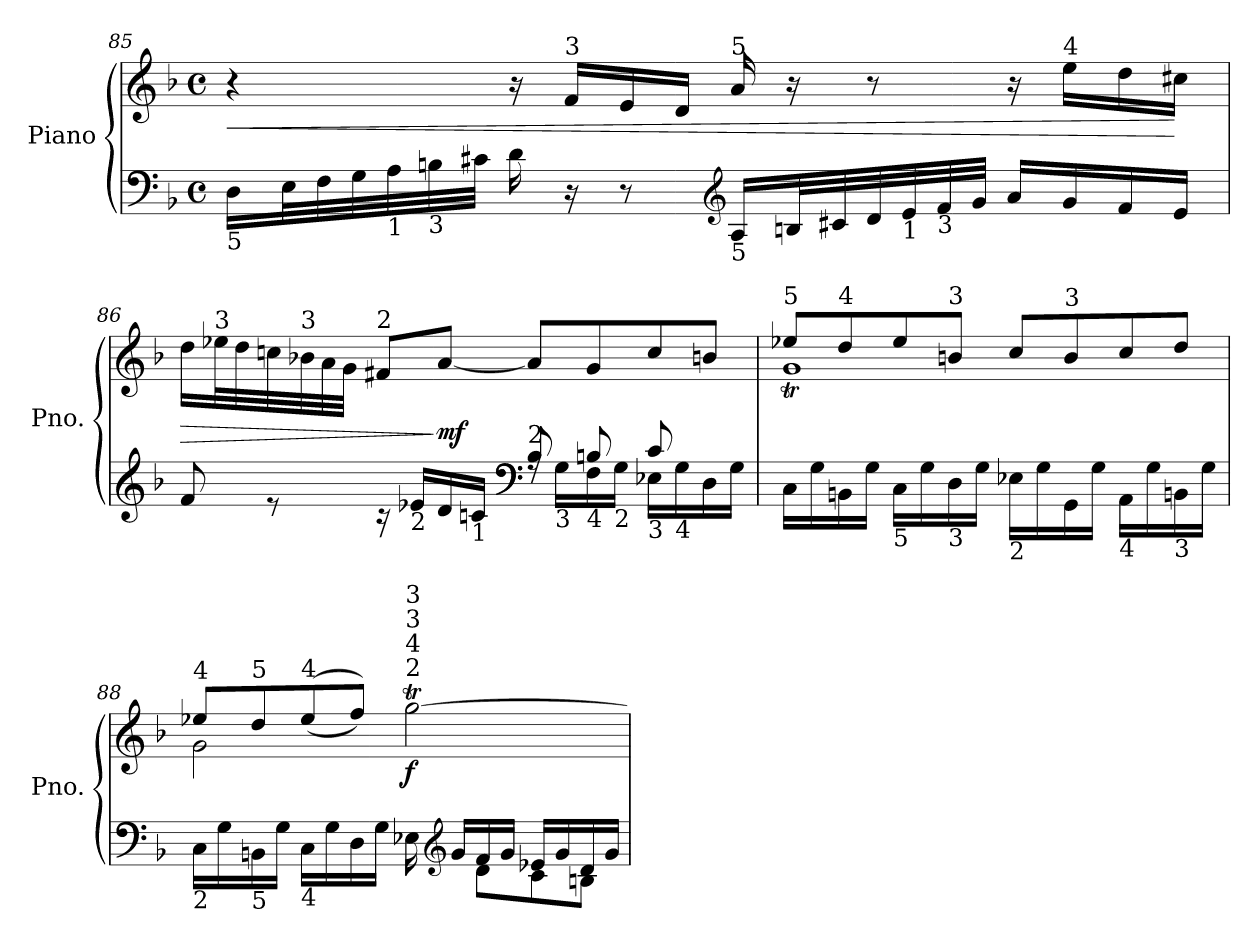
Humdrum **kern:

**kern	**kern	**dynam
*part1	*part1	*part1
*staff2	*staff1	*staff1/2
*I"Piano	*	*
*I'Pno.	*	*
*clefF4	*clefG2	*
*k[b-]	*k[b-]	*
*M4/4	*M4/4	*
*met(c)	*met(c)	*
=85	=85	=85
!LO:TX:b:t=5	!	!
!	!	!LO:HP:b
16D\LL	4r	<
32E\L	.	.
32F\	.	.
32G\	.	.
!LO:TX:b:t=1	!	!
32A\	.	.
!LO:TX:b:t=3	!	!
32Bn\	.	.
32c#X\JJJ	.	.
16d\	16r	.
!	!LO:TX:a:t=3	!
16r	16f/LL	.
8r	16e/	.
.	16d/JJ	.
*clefG2	*	*
!	!LO:TX:a:t=5	!
!LO:TX:b:t=5	!	!
16A/LL	16a/	.
32Bn/L	16r	.
32c#X/	.	.
32d/	8r	.
!LO:TX:b:t=1	!	!
32e/	.	.
!LO:TX:b:t=3	!	!
32f/	.	.
32g/JJJ	.	.
16a/LL	16r	.
!	!LO:TX:a:t=4	!
16g/	16ee\LL	.
16f/	16dd\	.
16e/JJ	16cc#X\JJ	[
!!LO:LB:g=z
=86	=86	=86
*^	*	*
!	!	!LO:TX:a:t=1	!
!	!	!	!LO:HP:b
*	*	*^	*
8f/	2ryy	16dd\LL	2..ryy	>
!	!	!LO:TX:a:t=3	!	!
.	.	32ee-X\L	.	.
.	.	32dd\	.	.
8re	.	32ccn\	.	.
!	!	!LO:TX:a:t=3	!	!
.	.	32b-X\	.	.
.	.	32a\	.	.
.	.	32g\JJJ	.	.
!	!	!LO:TX:a:t=2	!	!
16rc	.	8f#X/L	.	.
!LO:TX:b:t=2	!	!	!	!
16e-X/LL	.	.	.	.
!	!	!	!	!LO:DY:n=1:b
16d/	.	[8a/J	.	] mf
!LO:TX:b:t=1	!	!	!	!
16cn/JJ	.	.	.	.
*clefF4	*	*	*	*
!LO:TX:a:t=2	!	!	!	!
8B-/L	16rA	8a/L]	.	.
!	!LO:TX:b:t=3	!	!	!
.	16G\LL	.	.	.
!LO:TX:b:t=4	!	!	!	!
8Bn/	16F\	8g/	.	.
!	!LO:TX:b:t=2	!	!	!
.	16G\JJ	.	.	.
!LO:TX:b:t=3	!	!	!	!
8c/	16E-X\LL	8cc/	.	.
!	!LO:TX:b:t=4	!	!	!
.	16G\	.	.	.
8ryy	16D\	8bn/J	8g\J	.
.	16G\JJ	.	.	.
=87	=87	=87	=87	=87
!	!	!LO:TX:a:t=5	!	!
*v	*v	*	*	*
16C\LL	1g	8ee-XT/L	.
16G\	.	.	.
!	!	!LO:TX:a:t=4	!
16BBn\	.	8dd/	.
16G\JJ	.	.	.
!LO:TX:b:t=5	!	!	!
16C\LL	.	8ee-/	.
16G\	.	.	.
!	!	!LO:TX:a:t=3	!
!LO:TX:b:t=3	!	!	!
16D\	.	8bn/J	.
16G\JJ	.	.	.
!LO:TX:b:t=2	!	!	!
16E-X\LL	.	8cc/L	.
16G\	.	.	.
!	!	!LO:TX:a:t=3	!
16GG\	.	8b/	.
16G\JJ	.	.	.
!LO:TX:b:t=4	!	!	!
16AA\LL	.	8cc/	.
16G\	.	.	.
!LO:TX:b:t=3	!	!	!
16BBn\	.	8dd/J	.
16G\JJ	.	.	.
!!LO:LB:g=z	!!
=88	=88	=88	=88
*^	*	*	*
!	!	!LO:TX:a:t=4	!	!
!LO:TX:b:t=2	!	!	!	!
16C\LL	8ryy	2g\	8ee-X/L	.
16G\	.	.	.	.
*v	*v	*	*	*
!	!	!LO:TX:a:t=5	!
!LO:TX:b:t=5	!	!	!
16BBn\	.	8dd/	.
16G\JJ	.	.	.
!	!	!LO:TX:a:t=4	!
!LO:TX:b:t=4	!	!	!
16C\LL	.	((8ee-TTT/	.
16G\	.	.	.
16D\	.	8ff/J))	.
16G\JJ	.	.	.
!	!LO:TX:a:t=2	!	!
!	!LO:TX:a:t=4	!	!
!	!LO:TX:a:t=3	!	!
!	!LO:TX:a:t=3	!	!
!	!	!	!LO:DY:b
16E-X\	[2ggT\	2ryy	f
*clefG2	*	*	*
16g/LL	.	.	.
*^	*	*	*
16f/	8d\L	.	.	.
16g/JJ	.	.	.	.
16e-X/LL	8c\	.	.	.
16g/	.	.	.	.
16d/	8Bn\J	.	.	.
16g/JJ	.	.	.	.
*v	*v	*	*	*
*	*v	*v	*
=	=	=
*-	*-	*-
